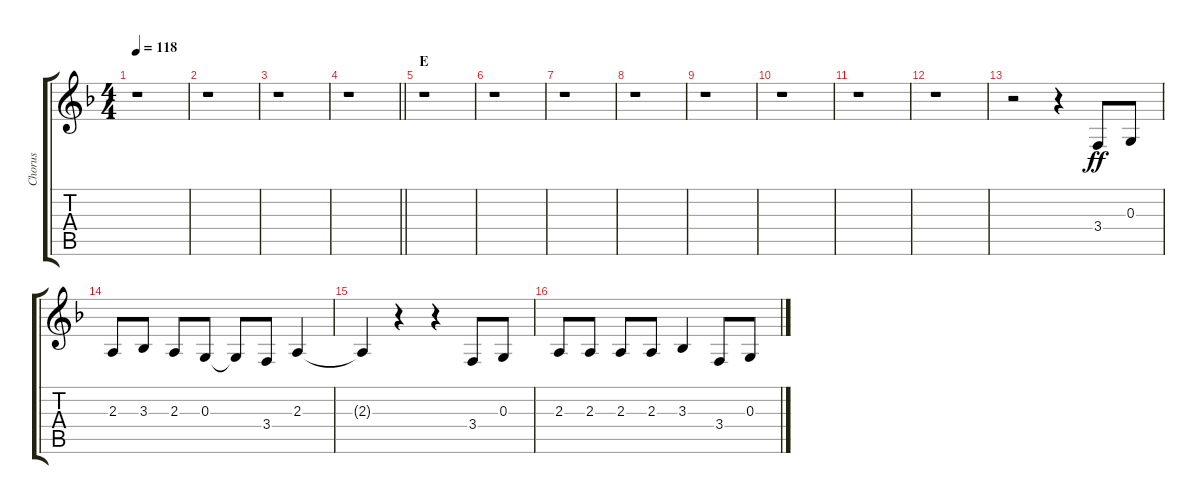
\track ("Chorus" "Chorus") {instrument voiceoohs}
\staff {score tabs}
\tuning (E4 B3 G3 D3 A2 E2) {hide}
\ts (4 4)
\tempo 118
\clef g2
\ks f
r.1{dy ff} |
r.1 |
r.1 |
\barLineRight lightlight
r.1 |
\section ("" "E")
r.1 |
r.1 |
r.1 |
r.1 |
r.1 |
r.1 |
r.1 |
r.1 |
r.2 r.4 3.4.8 0.3.8 |
2.3.8 3.3.8 2.3.8 0.3.8 0.3{t}.8 3.4.8 2.3.4 |
2.3{t}.4 r.4 r.4 3.4.8 0.3.8 |
2.3.8 2.3.8 2.3.8 2.3.8 3.3.4 3.4.8 0.3.8
